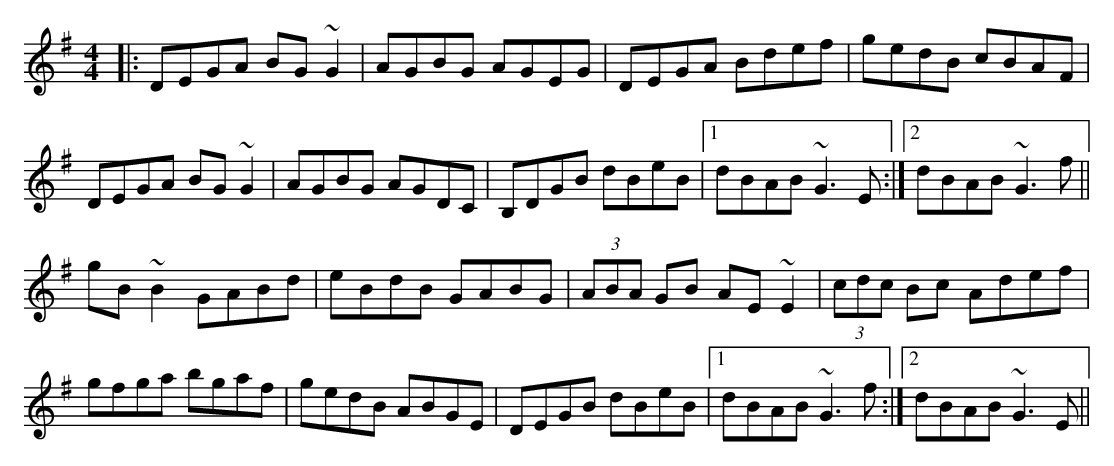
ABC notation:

X:1
M:4/4
K:G
|:DEGA BG~G2|AGBG AGEG|DEGA Bdef|gedB cBAF|
DEGA BG~G2|AGBG AGDC|B,DGB dBeB|1 dBAB ~G3E:|2 dBAB ~G3f||
gB~B2 GABd|eBdB GABG|(3ABA GB AE~E2|(3cdc Bc Adef|
gfga bgaf|gedB ABGE|DEGB dBeB|1 dBAB ~G3f:|2 dBAB ~G3E||
